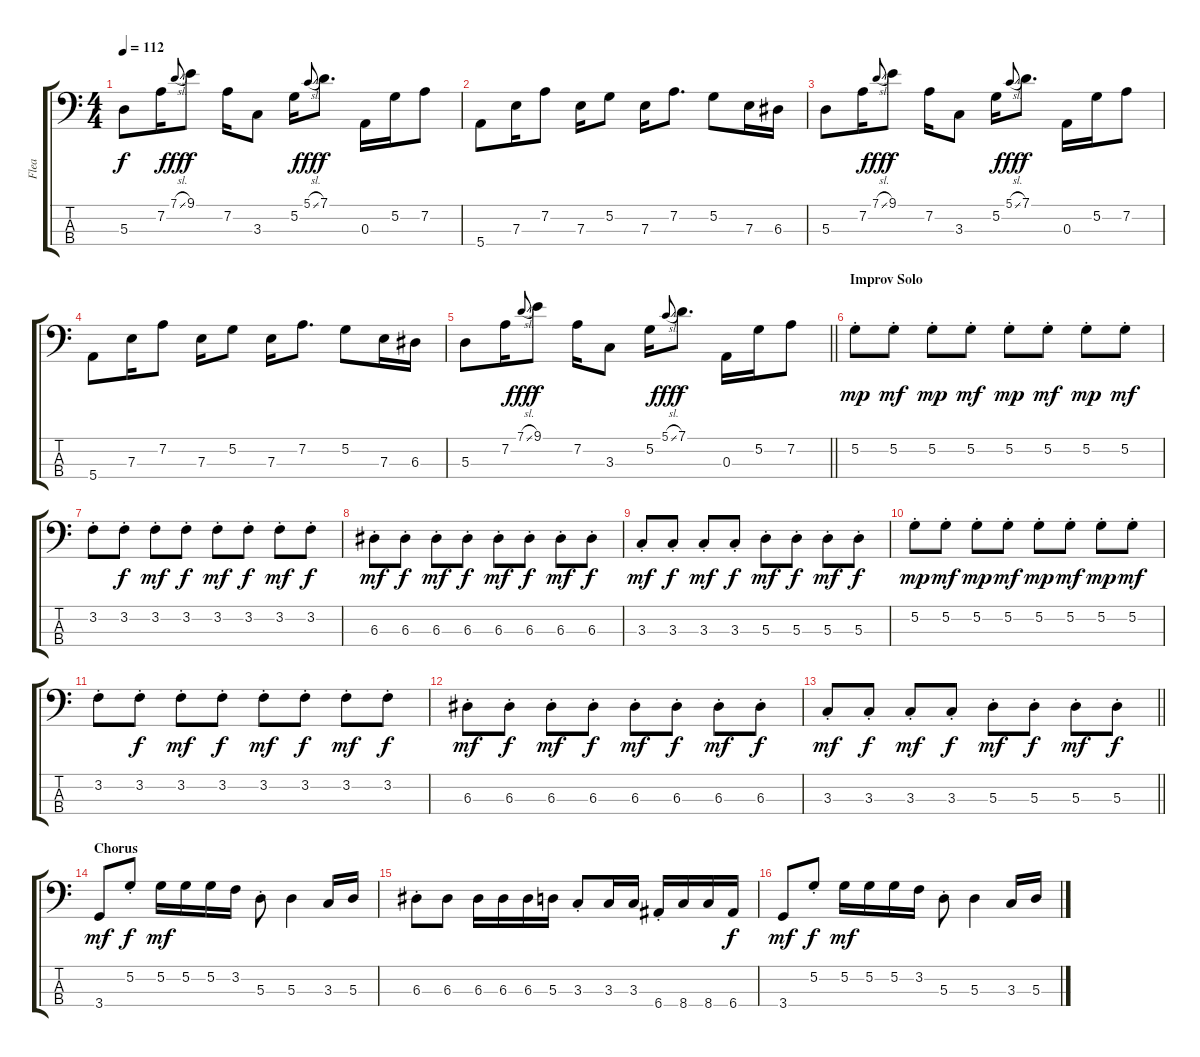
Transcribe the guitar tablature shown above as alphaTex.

\track ("Flea" "Flea") {instrument electricbassfinger}
\staff {score tabs}
\tuning (G2 D2 A1 E1) {hide}
\ts (4 4)
\tempo 112
\clef f4
\ks c
5.3.8{dy f} 7.2.16 7.1{sl}.8{gr onbeat dy fff} 9.1.8{dy f} 7.2.16 3.3.8 5.2.16 5.1{sl}.8{gr onbeat dy fff} 7.1.8{d dy f} 0.3.16 5.2.16 7.2.8 |
5.4.8 7.3.16 7.2.8 7.3.16 5.2.8 7.3.16 7.2.8{d} 5.2.8 7.3.16 6.3.16 |
5.3.8 7.2.16 7.1{sl}.8{gr onbeat dy fff} 9.1.8{dy f} 7.2.16 3.3.8 5.2.16 5.1{sl}.8{gr onbeat dy fff} 7.1.8{d dy f} 0.3.16 5.2.16 7.2.8 |
5.4.8 7.3.16 7.2.8 7.3.16 5.2.8 7.3.16 7.2.8{d} 5.2.8 7.3.16 6.3.16 |
\barLineRight lightlight
5.3.8 7.2.16 7.1{sl}.8{gr onbeat dy fff} 9.1.8{dy f} 7.2.16 3.3.8 5.2.16 5.1{sl}.8{gr onbeat dy fff} 7.1.8{d dy f} 0.3.16 5.2.16 7.2.8 |
\section ("" "Improv Solo")
5.2{st}.8{dy mp} 5.2{st}.8{dy mf} 5.2{st}.8{dy mp} 5.2{st}.8{dy mf} 5.2{st}.8{dy mp} 5.2{st}.8{dy mf} 5.2{st}.8{dy mp} 5.2{st}.8{dy mf} |
3.2{st}.8 3.2{st}.8{dy f} 3.2{st}.8{dy mf} 3.2{st}.8{dy f} 3.2{st}.8{dy mf} 3.2{st}.8{dy f} 3.2{st}.8{dy mf} 3.2{st}.8{dy f} |
6.3{st}.8{dy mf} 6.3{st}.8{dy f} 6.3{st}.8{dy mf} 6.3{st}.8{dy f} 6.3{st}.8{dy mf} 6.3{st}.8{dy f} 6.3{st}.8{dy mf} 6.3{st}.8{dy f} |
3.3{st}.8{dy mf} 3.3{st}.8{dy f} 3.3{st}.8{dy mf} 3.3{st}.8{dy f} 5.3{st}.8{dy mf} 5.3{st}.8{dy f} 5.3{st}.8{dy mf} 5.3{st}.8{dy f} |
5.2{st}.8{dy mp} 5.2{st}.8{dy mf} 5.2{st}.8{dy mp} 5.2{st}.8{dy mf} 5.2{st}.8{dy mp} 5.2{st}.8{dy mf} 5.2{st}.8{dy mp} 5.2{st}.8{dy mf} |
3.2{st}.8 3.2{st}.8{dy f} 3.2{st}.8{dy mf} 3.2{st}.8{dy f} 3.2{st}.8{dy mf} 3.2{st}.8{dy f} 3.2{st}.8{dy mf} 3.2{st}.8{dy f} |
6.3{st}.8{dy mf} 6.3{st}.8{dy f} 6.3{st}.8{dy mf} 6.3{st}.8{dy f} 6.3{st}.8{dy mf} 6.3{st}.8{dy f} 6.3{st}.8{dy mf} 6.3{st}.8{dy f} |
\barLineRight lightlight
3.3{st}.8{dy mf} 3.3{st}.8{dy f} 3.3{st}.8{dy mf} 3.3{st}.8{dy f} 5.3{st}.8{dy mf} 5.3{st}.8{dy f} 5.3{st}.8{dy mf} 5.3{st}.8{dy f} |
\section ("" "Chorus")
3.4.8{dy mf} 5.2{st}.8{dy f} 5.2.16{dy mf} 5.2.16 5.2.16 3.2.16 5.3{st}.8 5.3.4 3.3.16 5.3.16 |
6.3{st}.8 6.3.8 6.3.16 6.3.16 6.3.16 5.3.16 3.3{st}.8 3.3.16 3.3.16 6.4{st}.16 8.4.16 8.4.16 6.4.16{dy f} |
3.4.8{dy mf} 5.2{st}.8{dy f} 5.2.16{dy mf} 5.2.16 5.2.16 3.2.16 5.3{st}.8 5.3.4 3.3.16 5.3.16
